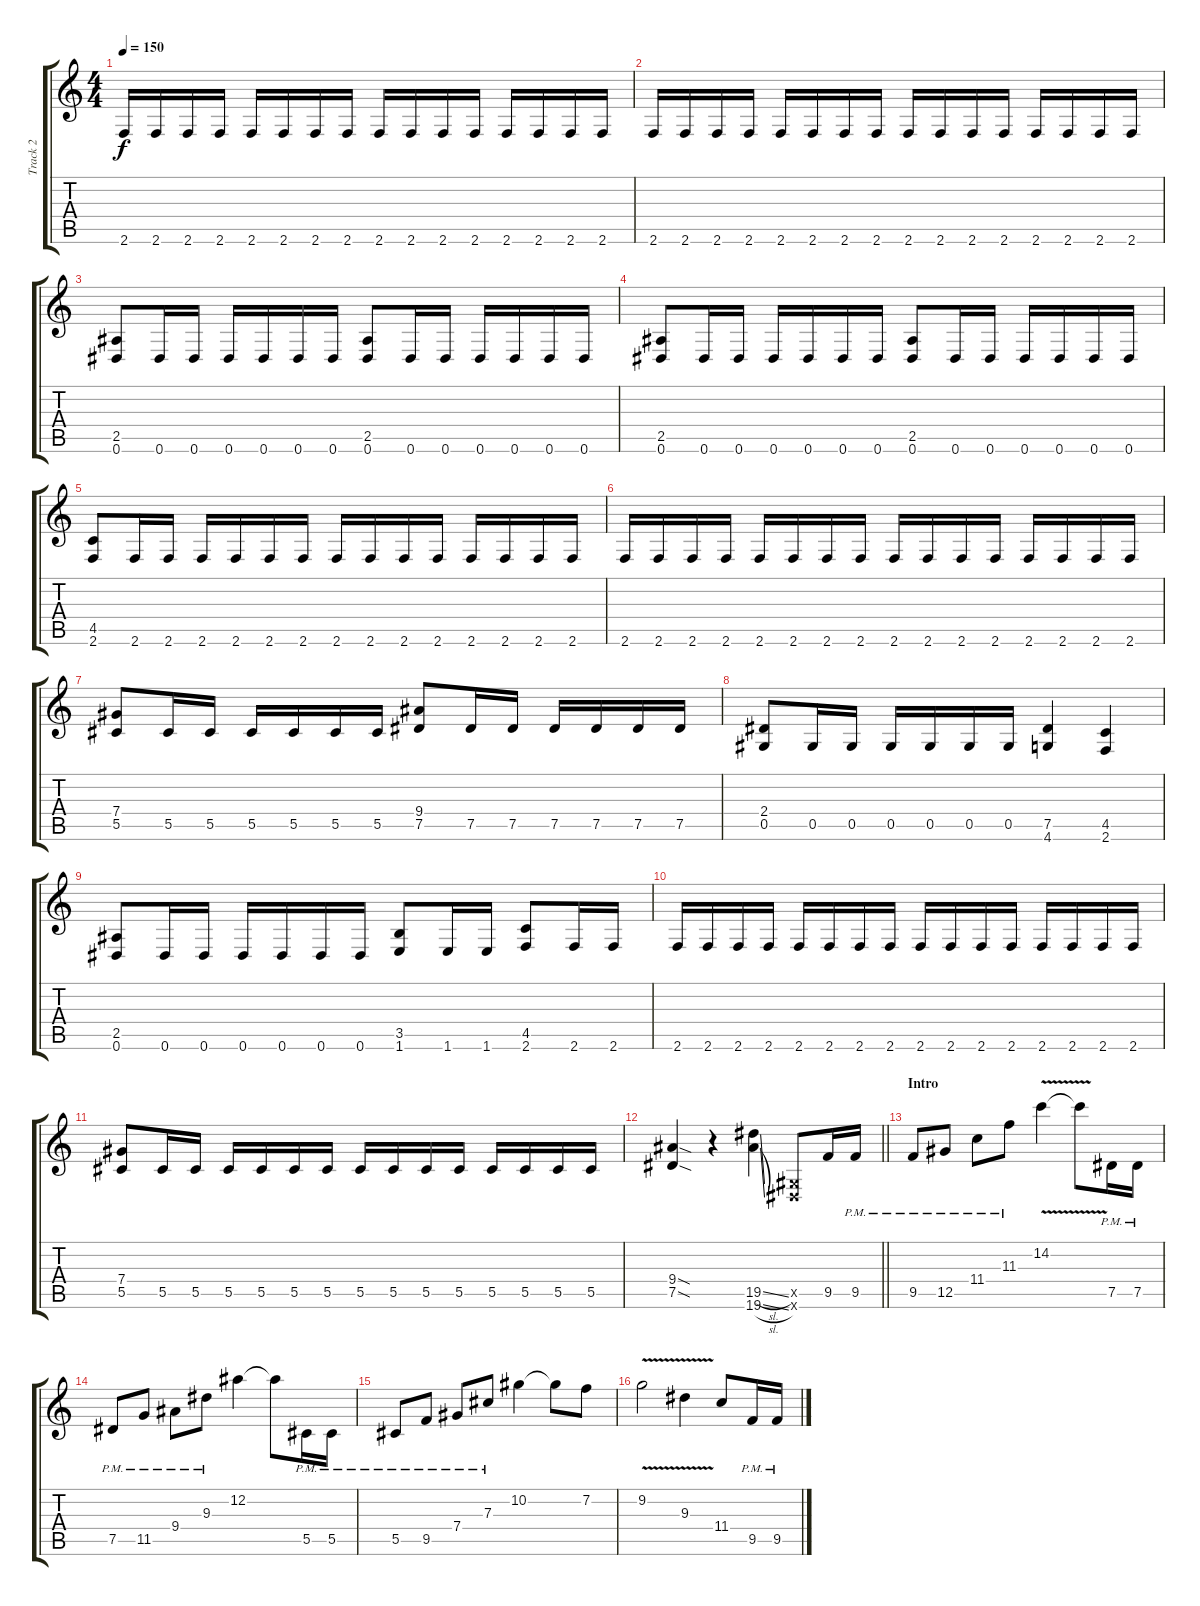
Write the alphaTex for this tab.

\track ("Track 2" "Track 2") {instrument distortionguitar}
\staff {score tabs}
\tuning (Eb4 Bb3 Gb3 Db3 Ab2 Eb2) {hide}
\ts (4 4)
\tempo 150
\clef g2
\ks c
2.6.16{dy f} 2.6.16 2.6.16 2.6.16 2.6.16 2.6.16 2.6.16 2.6.16 2.6.16 2.6.16 2.6.16 2.6.16 2.6.16 2.6.16 2.6.16 2.6.16 |
2.6.16 2.6.16 2.6.16 2.6.16 2.6.16 2.6.16 2.6.16 2.6.16 2.6.16 2.6.16 2.6.16 2.6.16 2.6.16 2.6.16 2.6.16 2.6.16 |
(2.5 0.6).8 0.6.16 0.6.16 0.6.16 0.6.16 0.6.16 0.6.16 (2.5 0.6).8 0.6.16 0.6.16 0.6.16 0.6.16 0.6.16 0.6.16 |
(2.5 0.6).8 0.6.16 0.6.16 0.6.16 0.6.16 0.6.16 0.6.16 (2.5 0.6).8 0.6.16 0.6.16 0.6.16 0.6.16 0.6.16 0.6.16 |
(4.5 2.6).8 2.6.16 2.6.16 2.6.16 2.6.16 2.6.16 2.6.16 2.6.16 2.6.16 2.6.16 2.6.16 2.6.16 2.6.16 2.6.16 2.6.16 |
2.6.16 2.6.16 2.6.16 2.6.16 2.6.16 2.6.16 2.6.16 2.6.16 2.6.16 2.6.16 2.6.16 2.6.16 2.6.16 2.6.16 2.6.16 2.6.16 |
(7.4 5.5).8 5.5.16 5.5.16 5.5.16 5.5.16 5.5.16 5.5.16 (9.4 7.5).8 7.5.16 7.5.16 7.5.16 7.5.16 7.5.16 7.5.16 |
(2.4 0.5).8 0.5.16 0.5.16 0.5.16 0.5.16 0.5.16 0.5.16 (7.5 4.6).4 (4.5 2.6).4 |
(2.5 0.6).8 0.6.16 0.6.16 0.6.16 0.6.16 0.6.16 0.6.16 (3.5 1.6).8 1.6.16 1.6.16 (4.5 2.6).8 2.6.16 2.6.16 |
2.6.16 2.6.16 2.6.16 2.6.16 2.6.16 2.6.16 2.6.16 2.6.16 2.6.16 2.6.16 2.6.16 2.6.16 2.6.16 2.6.16 2.6.16 2.6.16 |
(7.4 5.5).8 5.5.16 5.5.16 5.5.16 5.5.16 5.5.16 5.5.16 5.5.16 5.5.16 5.5.16 5.5.16 5.5.16 5.5.16 5.5.16 5.5.16 |
\barLineRight lightlight
(9.4{sod} 7.5{sod}).4 r.4 (19.5{sl} 19.6{sl}).4 (0.5{x} 0.6{x}).8 9.5.16 9.5{pm}.16 |
\section ("" "Intro")
9.5{pm}.8 12.5{pm}.8 11.4{pm}.8 11.3{pm}.8 14.2{v}.4 14.2{t}.8 7.5{pm}.16 7.5{pm}.16 |
7.5{pm}.8 11.5{pm}.8 9.4{pm}.8 9.3{pm}.8 12.2.4 12.2{t}.8 5.5{pm}.16 5.5{pm}.16 |
5.5{pm}.8 9.5{pm}.8 7.4{pm}.8 7.3{pm}.8 10.2.4 10.2{t}.8 7.2.8 |
9.2{v}.2 9.3{v}.4 11.4.8 9.5{pm}.16 9.5{pm}.16
